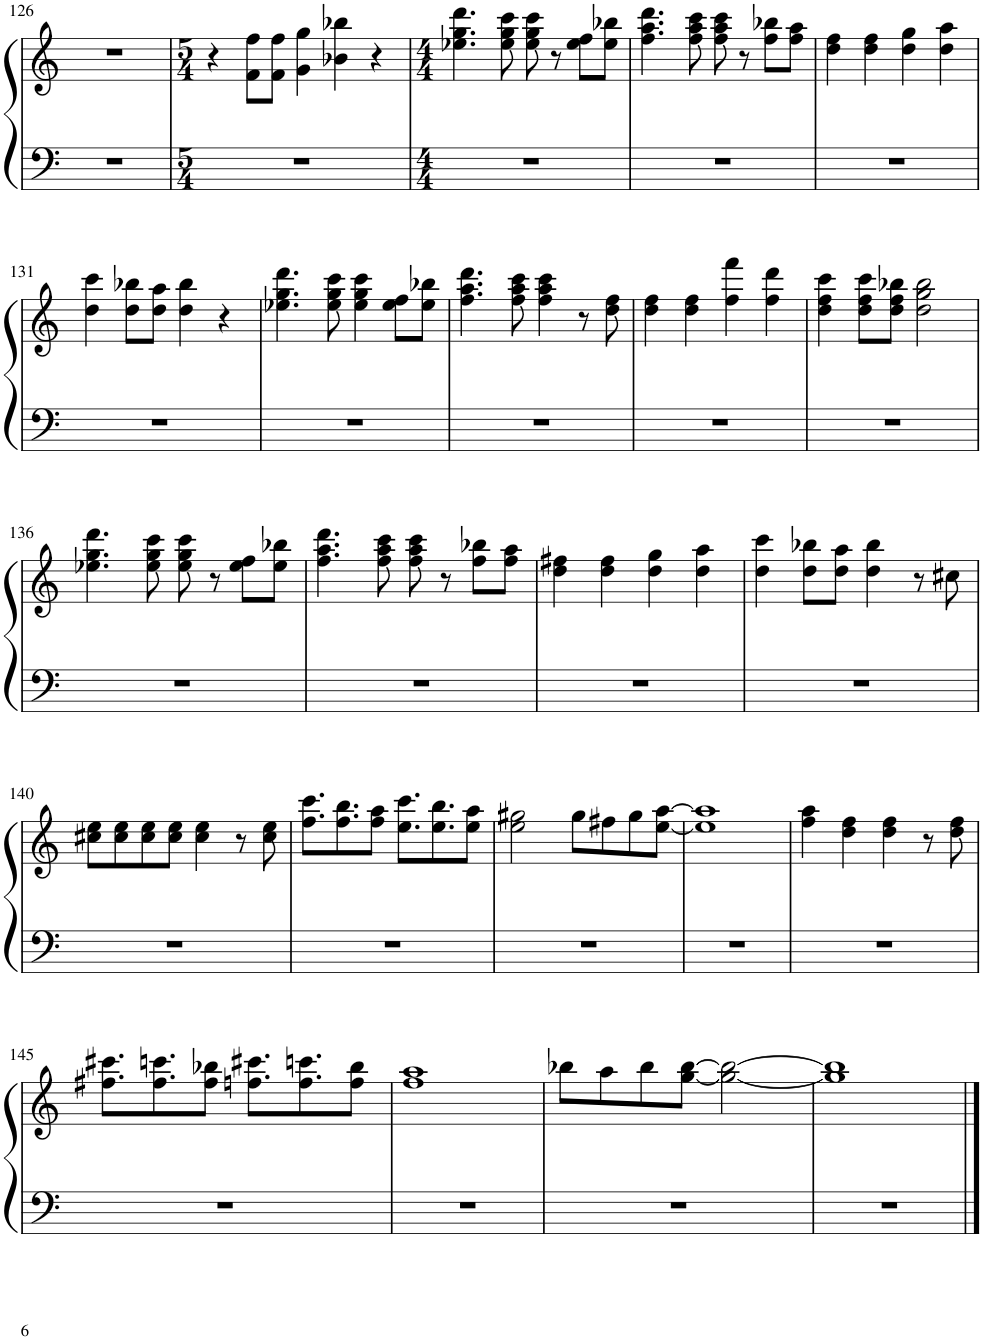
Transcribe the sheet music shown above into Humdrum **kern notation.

**kern	**kern
*part1	*part1
*staff2	*staff1
*I"Piano	*
*I'Pno.	*
!!LO:PB:g=z
*clefF4	*clefG2
*k[]	*k[]
*M4/4	*M4/4
=126	=126
1r	1r
=127	=127
*M5/4	*M5/4
4%5r	4r
.	8f\ 8ff\L
.	8f\ 8ff\J
.	4g\ 4gg\
.	4b-X\ 4bb-X\
.	4r
=128	=128
*M4/4	*M4/4
1r	4.ee-X\ 4.gg\ 4.ddd\
.	8ee-\ 8gg\ 8ccc\
.	8ee-\ 8gg\ 8ccc\
.	8r
.	8ee-\ 8ff\L
.	8ee-\ 8bb-X\J
=129	=129
1r	4.ff\ 4.aa\ 4.ddd\
.	8ff\ 8aa\ 8ccc\
.	8ff\ 8aa\ 8ccc\
.	8r
.	8ff\ 8bb-X\L
.	8ff\ 8aa\J
=130	=130
1r	4dd\ 4ff\
.	4dd\ 4ff\
.	4dd\ 4gg\
.	4dd\ 4aa\
!!LO:LB:g=z
=131	=131
1r	4dd\ 4ccc\
.	8dd\ 8bb-X\L
.	8dd\ 8aa\J
.	4dd\ 4bb-\
.	4r
=132	=132
1r	4.ee-X\ 4.gg\ 4.ddd\
.	8ee-\ 8gg\ 8ccc\
.	4ee-\ 4gg\ 4ccc\
.	8ee-\ 8ff\L
.	8ee-\ 8bb-X\J
=133	=133
1r	4.ff\ 4.aa\ 4.ddd\
.	8ff\ 8aa\ 8ccc\
.	4ff\ 4aa\ 4ccc\
.	8r
.	8dd\ 8ff\
=134	=134
1r	4dd\ 4ff\
.	4dd\ 4ff\
.	4ff\ 4fff\
.	4ff\ 4ddd\
=135	=135
1r	4dd\ 4ff\ 4ccc\
.	8dd\ 8ff\ 8ccc\L
.	8dd\ 8ff\ 8bb-X\J
.	2dd\ 2gg\ 2bb-\
!!LO:LB:g=z
=136	=136
1r	4.ee-X\ 4.gg\ 4.ddd\
.	8ee-\ 8gg\ 8ccc\
.	8ee-\ 8gg\ 8ccc\
.	8r
.	8ee-\ 8ff\L
.	8ee-\ 8bb-X\J
=137	=137
1r	4.ff\ 4.aa\ 4.ddd\
.	8ff\ 8aa\ 8ccc\
.	8ff\ 8aa\ 8ccc\
.	8r
.	8ff\ 8bb-X\L
.	8ff\ 8aa\J
=138	=138
1r	4dd\ 4ff#X\
.	4dd\ 4ff#\
.	4dd\ 4gg\
.	4dd\ 4aa\
=139	=139
1r	4dd\ 4ccc\
.	8dd\ 8bb-X\L
.	8dd\ 8aa\J
.	4dd\ 4bb-\
.	8r
.	8cc#X\
!!LO:LB:g=z
=140	=140
1r	8cc#X\ 8ee\L
.	8cc#\ 8ee\
.	8cc#\ 8ee\
.	8cc#\ 8ee\J
.	4cc#\ 4ee\
.	8r
.	8cc#\ 8ee\
=141	=141
1r	8.ff\ 8.ccc\L
.	8.ff\ 8.bb\
.	8ff\ 8aa\J
.	8.ee\ 8.ccc\L
.	8.ee\ 8.bb\
.	8ee\ 8aa\J
=142	=142
1r	2ee\ 2gg#X\
.	8gg#\L
.	8ff#X\
.	8gg#\
.	[8ee\ [8aa\J
=143	=143
1r	1ee] 1aa]
=144	=144
1r	4ff\ 4aa\
.	4dd\ 4ff\
.	4dd\ 4ff\
.	8r
.	8dd\ 8ff\
!!LO:LB:g=z
=145	=145
1r	8.ff#X\ 8.ccc#X\L
.	8.ff#\ 8.cccn\
.	8ff#\ 8bb-X\J
.	8.ffn\ 8.ccc#X\L
.	8.ff\ 8.cccn\
.	8ff\ 8bb-\J
=146	=146
1r	1ff 1aa
=147	=147
1r	8bb-X\L
.	8aa\
.	8bb-\
.	[8gg\ [8bb-\J
.	2gg\_ 2bb-\_
=148	=148
1r	1gg] 1bb-]
==	==
*-	*-
